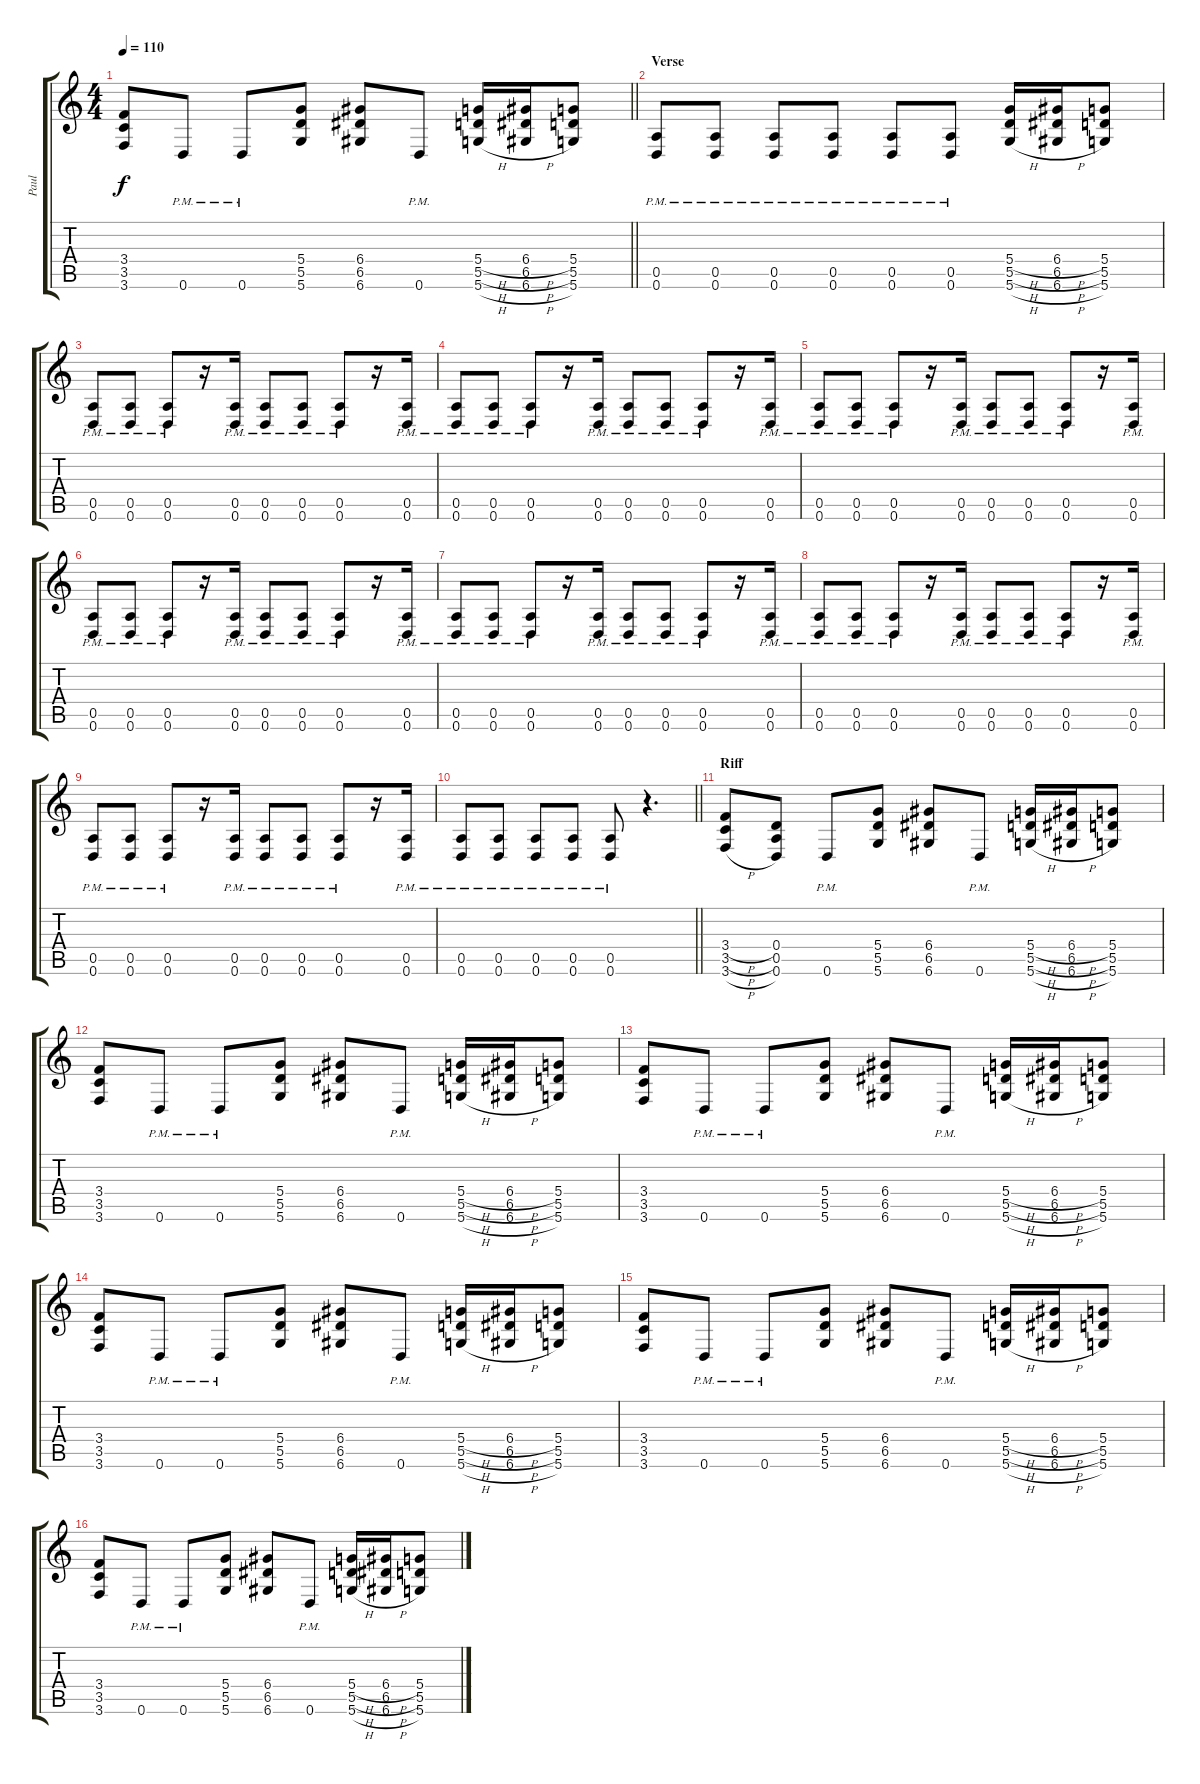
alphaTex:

\track ("Paul" "Paul") {instrument distortionguitar}
\staff {score tabs}
\tuning (E4 B3 G3 D3 A2 D2) {hide}
\ts (4 4)
\tempo 110
\clef g2
\barLineRight lightlight
\ks c
(3.4 3.5 3.6).8{dy f} 0.6{pm}.8 0.6{pm}.8 (5.4 5.5 5.6).8 (6.4 6.5 6.6).8 0.6{pm}.8 (5.4{h} 5.5{h} 5.6{h}).16 (6.4{h} 6.5{h} 6.6{h}).16 (5.4 5.5 5.6).8 |
\section ("" "Verse")
(0.5{pm} 0.6{pm}).8 (0.5{pm} 0.6{pm}).8 (0.5{pm} 0.6{pm}).8 (0.5{pm} 0.6{pm}).8 (0.5{pm} 0.6{pm}).8 (0.5{pm} 0.6{pm}).8 (5.4{h} 5.5{h} 5.6{h}).16 (6.4{h} 6.5{h} 6.6{h}).16 (5.4 5.5 5.6).8 |
(0.5{pm} 0.6{pm}).8 (0.5{pm} 0.6{pm}).8 (0.5{pm} 0.6{pm}).8 r.16 (0.5{pm} 0.6{pm}).16 (0.5{pm} 0.6{pm}).8 (0.5{pm} 0.6{pm}).8 (0.5{pm} 0.6{pm}).8 r.16 (0.5{pm} 0.6{pm}).16 |
(0.5{pm} 0.6{pm}).8 (0.5{pm} 0.6{pm}).8 (0.5{pm} 0.6{pm}).8 r.16 (0.5{pm} 0.6{pm}).16 (0.5{pm} 0.6{pm}).8 (0.5{pm} 0.6{pm}).8 (0.5{pm} 0.6{pm}).8 r.16 (0.5{pm} 0.6{pm}).16 |
(0.5{pm} 0.6{pm}).8 (0.5{pm} 0.6{pm}).8 (0.5{pm} 0.6{pm}).8 r.16 (0.5{pm} 0.6{pm}).16 (0.5{pm} 0.6{pm}).8 (0.5{pm} 0.6{pm}).8 (0.5{pm} 0.6{pm}).8 r.16 (0.5{pm} 0.6{pm}).16 |
(0.5{pm} 0.6{pm}).8 (0.5{pm} 0.6{pm}).8 (0.5{pm} 0.6{pm}).8 r.16 (0.5{pm} 0.6{pm}).16 (0.5{pm} 0.6{pm}).8 (0.5{pm} 0.6{pm}).8 (0.5{pm} 0.6{pm}).8 r.16 (0.5{pm} 0.6{pm}).16 |
(0.5{pm} 0.6{pm}).8 (0.5{pm} 0.6{pm}).8 (0.5{pm} 0.6{pm}).8 r.16 (0.5{pm} 0.6{pm}).16 (0.5{pm} 0.6{pm}).8 (0.5{pm} 0.6{pm}).8 (0.5{pm} 0.6{pm}).8 r.16 (0.5{pm} 0.6{pm}).16 |
(0.5{pm} 0.6{pm}).8 (0.5{pm} 0.6{pm}).8 (0.5{pm} 0.6{pm}).8 r.16 (0.5{pm} 0.6{pm}).16 (0.5{pm} 0.6{pm}).8 (0.5{pm} 0.6{pm}).8 (0.5{pm} 0.6{pm}).8 r.16 (0.5{pm} 0.6{pm}).16 |
(0.5{pm} 0.6{pm}).8 (0.5{pm} 0.6{pm}).8 (0.5{pm} 0.6{pm}).8 r.16 (0.5{pm} 0.6{pm}).16 (0.5{pm} 0.6{pm}).8 (0.5{pm} 0.6{pm}).8 (0.5{pm} 0.6{pm}).8 r.16 (0.5{pm} 0.6{pm}).16 |
\barLineRight lightlight
(0.5{pm} 0.6{pm}).8 (0.5{pm} 0.6{pm}).8 (0.5{pm} 0.6{pm}).8 (0.5{pm} 0.6{pm}).8 (0.5{pm} 0.6{pm}).8 r.4{d} |
\section ("" "Riff")
(3.4{h} 3.5{h} 3.6{h}).8 (0.4 0.5 0.6).8 0.6{pm}.8 (5.4 5.5 5.6).8 (6.4 6.5 6.6).8 0.6{pm}.8 (5.4{h} 5.5{h} 5.6{h}).16 (6.4{h} 6.5{h} 6.6{h}).16 (5.4 5.5 5.6).8 |
(3.4 3.5 3.6).8 0.6{pm}.8 0.6{pm}.8 (5.4 5.5 5.6).8 (6.4 6.5 6.6).8 0.6{pm}.8 (5.4{h} 5.5{h} 5.6{h}).16 (6.4{h} 6.5{h} 6.6{h}).16 (5.4 5.5 5.6).8 |
(3.4 3.5 3.6).8 0.6{pm}.8 0.6{pm}.8 (5.4 5.5 5.6).8 (6.4 6.5 6.6).8 0.6{pm}.8 (5.4{h} 5.5{h} 5.6{h}).16 (6.4{h} 6.5{h} 6.6{h}).16 (5.4 5.5 5.6).8 |
(3.4 3.5 3.6).8 0.6{pm}.8 0.6{pm}.8 (5.4 5.5 5.6).8 (6.4 6.5 6.6).8 0.6{pm}.8 (5.4{h} 5.5{h} 5.6{h}).16 (6.4{h} 6.5{h} 6.6{h}).16 (5.4 5.5 5.6).8 |
(3.4 3.5 3.6).8 0.6{pm}.8 0.6{pm}.8 (5.4 5.5 5.6).8 (6.4 6.5 6.6).8 0.6{pm}.8 (5.4{h} 5.5{h} 5.6{h}).16 (6.4{h} 6.5{h} 6.6{h}).16 (5.4 5.5 5.6).8 |
(3.4 3.5 3.6).8 0.6{pm}.8 0.6{pm}.8 (5.4 5.5 5.6).8 (6.4 6.5 6.6).8 0.6{pm}.8 (5.4{h} 5.5{h} 5.6{h}).16 (6.4{h} 6.5{h} 6.6{h}).16 (5.4 5.5 5.6).8
